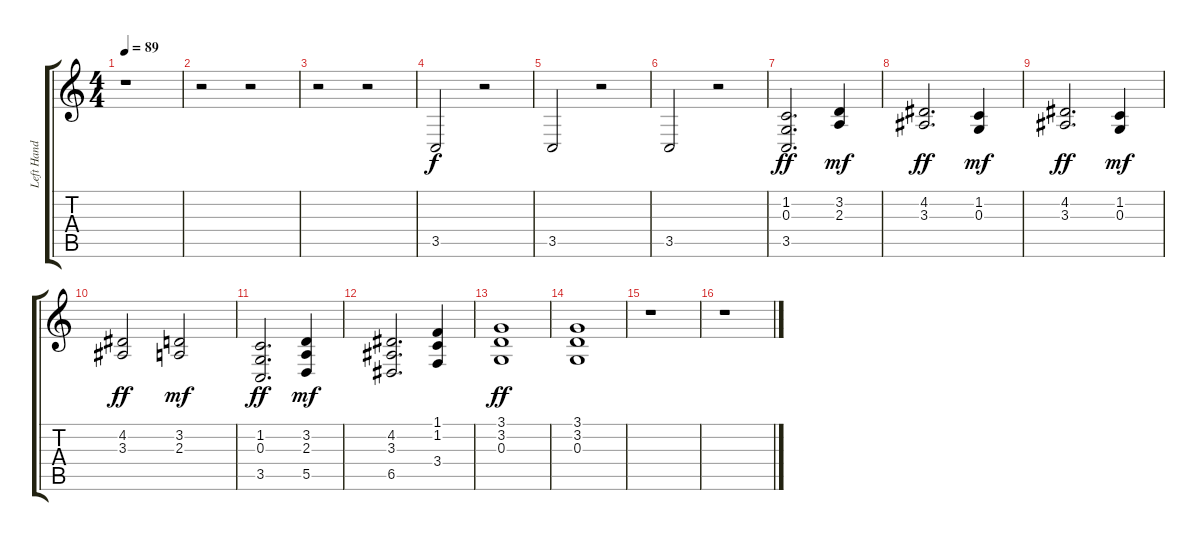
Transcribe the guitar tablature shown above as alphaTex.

\track ("Left Hand" "Left Hand") {instrument acousticgrandpiano}
\staff {score tabs}
\tuning (E4 B3 G3 D3 A2 E2) {hide}
\ts (4 4)
\tempo 89
\clef g2
\ks c
r.1{dy f} |
r.2 r.2 |
r.2 r.2 |
3.5.2 r.2 |
3.5.2 r.2 |
3.5.2 r.2 |
(1.2 0.3 3.5).2{d dy ff} (3.2 2.3).4{dy mf} |
(4.2 3.3).2{d dy ff} (1.2 0.3).4{dy mf} |
(4.2 3.3).2{d dy ff} (1.2 0.3).4{dy mf} |
(4.2 3.3).2{dy ff} (3.2 2.3).2{dy mf} |
(1.2 0.3 3.5).2{d dy ff} (3.2 2.3 5.5).4{dy mf} |
(4.2 3.3 6.5).2{d} (1.1 1.2 3.4).4 |
(3.1 3.2 0.3).1{dy ff} |
(3.1 3.2 0.3).1 |
r.1 |
r.1
